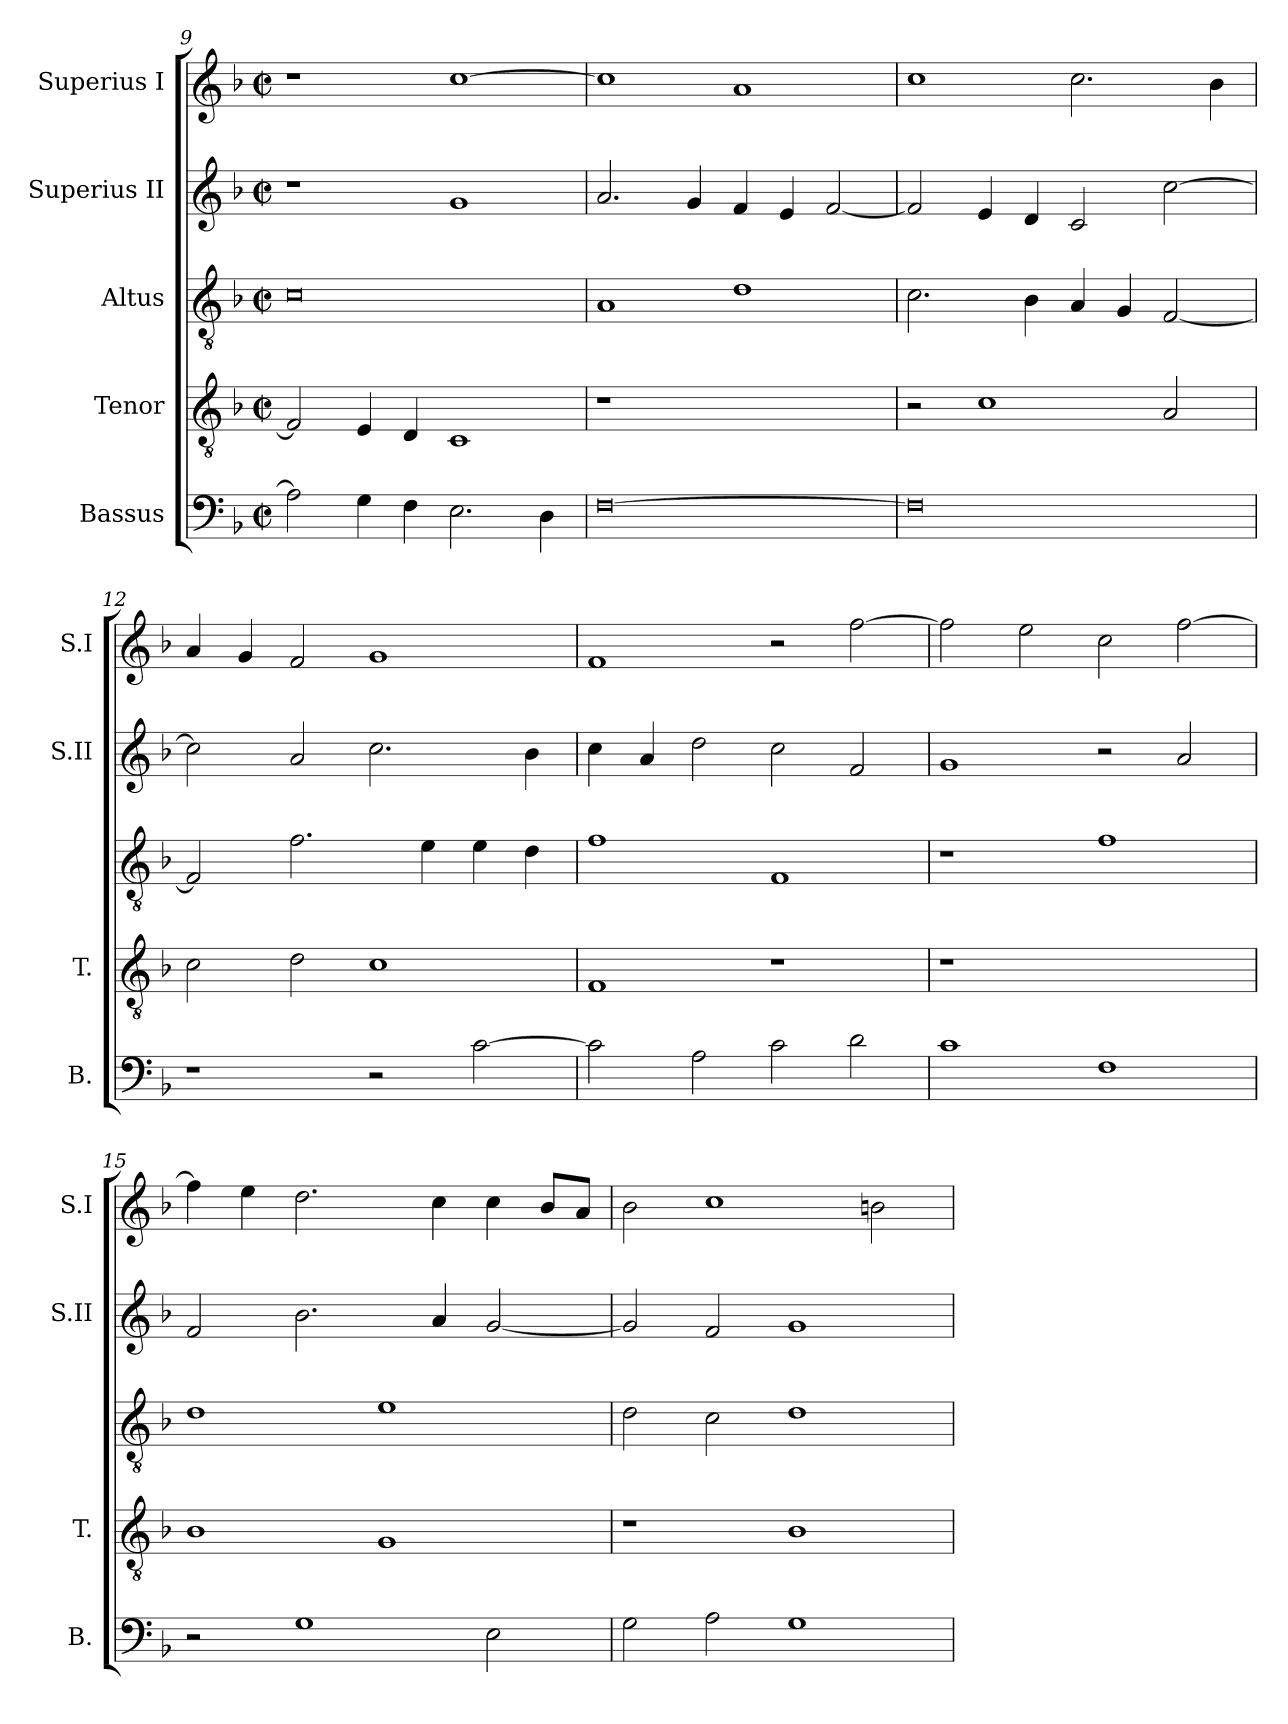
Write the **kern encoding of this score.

**kern	**kern	**kern	**kern	**kern
*part5	*part4	*part3	*part2	*part1
*staff5	*staff4	*staff3	*staff2	*staff1
*I"Bassus	*I"Tenor	*I"Altus	*I"Superius II	*I"Superius I
*I'B.	*I'T.	*	*I'S.II	*I'S.I
*clefF4	*clefGv2	*clefGv2	*clefG2	*clefG2
*	*ITrd7c12	*ITrd7c12	*	*
*k[b-]	*k[b-]	*k[b-]	*k[b-]	*k[b-]
*F:	*F:	*F:	*F:	*F:
*M2/2	*M2/2	*M2/2	*M2/2	*M2/2
*met(c|)	*met(c|)	*met(c|)	*met(c|)	*met(c|)
=9	=9	=9	=9	=9
2Ai\]	2FFi/]	0Ci	1r	1r
4Gi\	4EEi/	.	.	.
4Fi\	4DDi/	.	.	.
2.Ei\	1CCi	.	1gi	[>1cci
4Di\	.	.	.	.
=10	=10	=10	=10	=10
!	!LO:N:vis=1	!	!	!
[>0Fi	1r	1AAi	2.ai/	1cci]
.	.	.	4gi/	.
.	1ryy	1Di	4fi/	1ai
.	.	.	4ei/	.
.	.	.	[<2fi/	.
!!LO:PB:g=z
=11	=11	=11	=11	=11
0Fi]	2r	2.Ci\	2fi/]	1cci
.	1Ci	.	4ei/	.
.	.	4BB-i\	4di/	.
.	.	4AAi/	2ci/	2.cci\
.	.	4GGi/	.	.
.	2AAi/	[<2FFi/	[>2cci\	.
.	.	.	.	4b-i\
=12	=12	=12	=12	=12
1r	2Ci\	2FFi/]	2cci\]	4ai/
.	.	.	.	4gi/
.	2Di\	2.Fi\	2ai/	2fi/
2r	1Ci	.	2.cci\	1gi
.	.	4Ei\	.	.
[>2ci\	.	4Ei\	.	.
.	.	4Di\	4b-i\	.
=13	=13	=13	=13	=13
2ci\]	1FFi	1Fi	4cci\	1fi
.	.	.	4ai/	.
2Ai\	.	.	2ddi\	.
2ci\	1r	1FFi	2cci\	2r
2di\	.	.	2fi/	[>2ffi\
=14	=14	=14	=14	=14
!	!LO:N:vis=1	!	!	!
1ci	1r	1r	1gi	2ffi\]
.	.	.	.	2eei\
1Fi	1ryy	1Fi	2r	2cci\
.	.	.	2ai/	[>2ffi\
!!LO:LB:g=z
=15	=15	=15	=15	=15
2r	1BB-i	1Di	2fi/	4ffi\]
.	.	.	.	4eei\
1Gi	.	.	2.b-i\	2.ddi\
.	1GGi	1Ei	.	.
.	.	.	4ai/	4cci\
2Ei\	.	.	[<2gi/	4cci\
.	.	.	.	8b-i/L
.	.	.	.	8ai/J
=16	=16	=16	=16	=16
2Gi\	1r	2Di\	2gi/]	2b-i\
2Ai\	.	2Ci\	2fi/	1cci
1Gi	1BB-i	1Di	1gi	.
.	.	.	.	2bni\
=	=	=	=	=
*-	*-	*-	*-	*-
